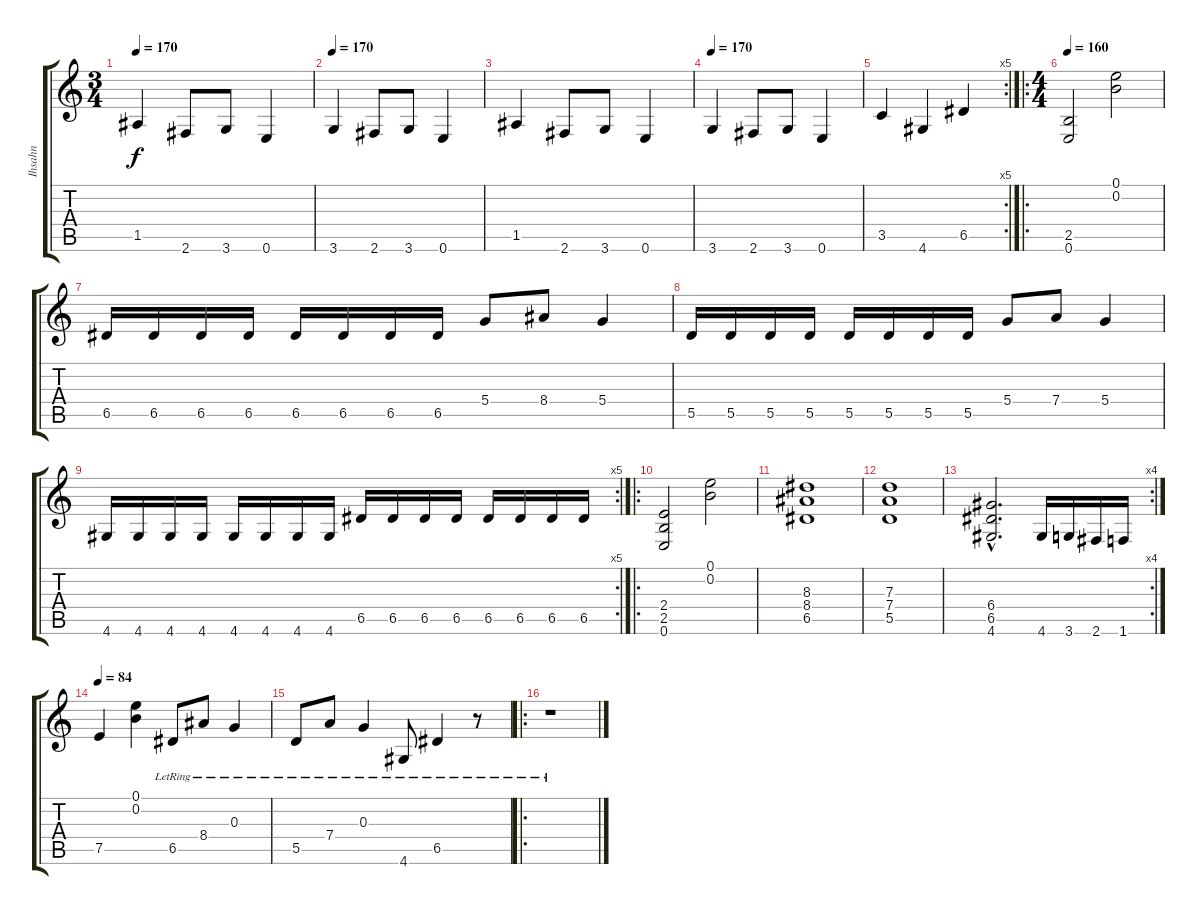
\track ("Ihsahn" "Ihsahn") {instrument distortionguitar}
\staff {score tabs}
\tuning (E4 B3 G3 D3 A2 E2) {hide}
\ts (3 4)
\tempo 170
\clef g2
\ks c
1.5.4{dy f} 2.6.8 3.6.8 0.6.4 |
\tempo 170
3.6.4 2.6.8 3.6.8 0.6.4 |
1.5.4 2.6.8 3.6.8 0.6.4 |
\tempo 170
3.6.4 2.6.8 3.6.8 0.6.4 |
\rc 5
3.5.4 4.6.4 6.5.4 |
\ro
\ts (4 4)
\tempo 160
(2.5 0.6).2 (0.1 0.2).2 |
6.5.16 6.5.16 6.5.16 6.5.16 6.5.16 6.5.16 6.5.16 6.5.16 5.4.8 8.4.8 5.4.4 |
5.5.16 5.5.16 5.5.16 5.5.16 5.5.16 5.5.16 5.5.16 5.5.16 5.4.8 7.4.8 5.4.4 |
\rc 5
4.6.16 4.6.16 4.6.16 4.6.16 4.6.16 4.6.16 4.6.16 4.6.16 6.5.16 6.5.16 6.5.16 6.5.16 6.5.16 6.5.16 6.5.16 6.5.16 |
\ro
(2.4 2.5 0.6).2 (0.1 0.2).2 |
(8.3 8.4 6.5).1 |
(7.3 7.4 5.5).1 |
\rc 4
(6.4{hac} 6.5{hac} 4.6{hac}).2{d} 4.6.16 3.6.16 2.6.16 1.6.16 |
\tempo 84
7.5.4 (0.1 0.2).4 6.5{lr}.8 8.4{lr}.8 0.3{lr}.4 |
5.5{lr}.8 7.4{lr}.8 0.3{lr}.4 4.6{lr}.8 6.5{lr}.4 r.8 |
\ro
r.1
